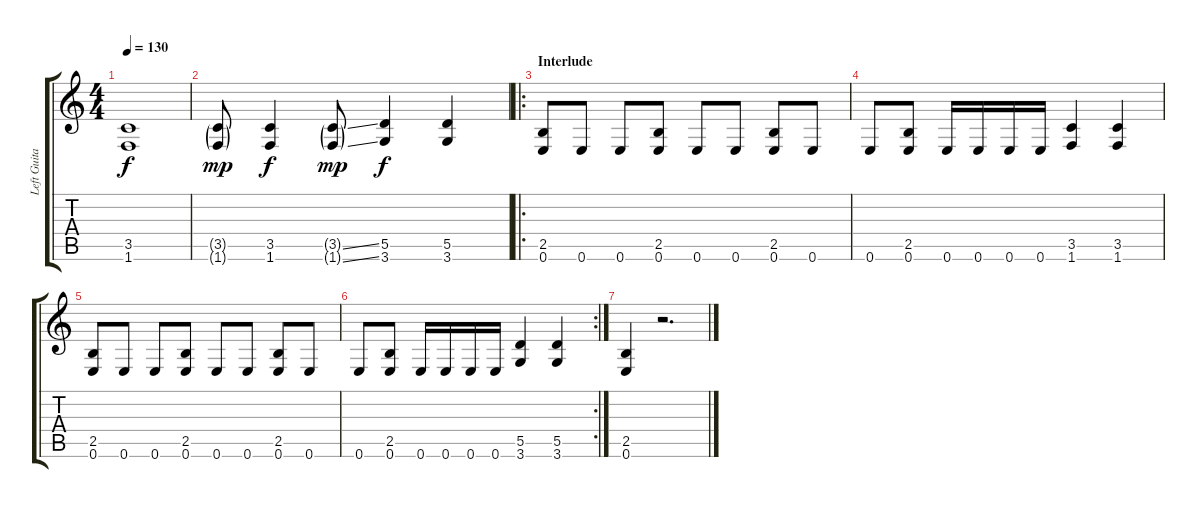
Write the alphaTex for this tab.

\track ("Left Guitar" "Left Guita") {instrument distortionguitar}
\staff {score tabs}
\tuning (E4 B3 G3 D3 A2 E2) {hide}
\ts (4 4)
\tempo 130
\clef g2
\ks c
(3.5 1.6).1{dy f} |
(3.5{g} 1.6{g}).8{dy mp} (3.5 1.6).4{dy f} (3.5{ss g} 1.6{ss g}).8{dy mp} (5.5 3.6).4{dy f} (5.5 3.6).4 |
\ro
\section ("" "Interlude")
(2.5 0.6).8 0.6.8 0.6.8 (2.5 0.6).8 0.6.8 0.6.8 (2.5 0.6).8 0.6.8 |
0.6.8 (2.5 0.6).8 0.6.16 0.6.16 0.6.16 0.6.16 (3.5 1.6).4 (3.5 1.6).4 |
(2.5 0.6).8 0.6.8 0.6.8 (2.5 0.6).8 0.6.8 0.6.8 (2.5 0.6).8 0.6.8 |
\rc 2
0.6.8 (2.5 0.6).8 0.6.16 0.6.16 0.6.16 0.6.16 (5.5 3.6).4 (5.5 3.6).4 |
(2.5 0.6).4 r.2{d}
